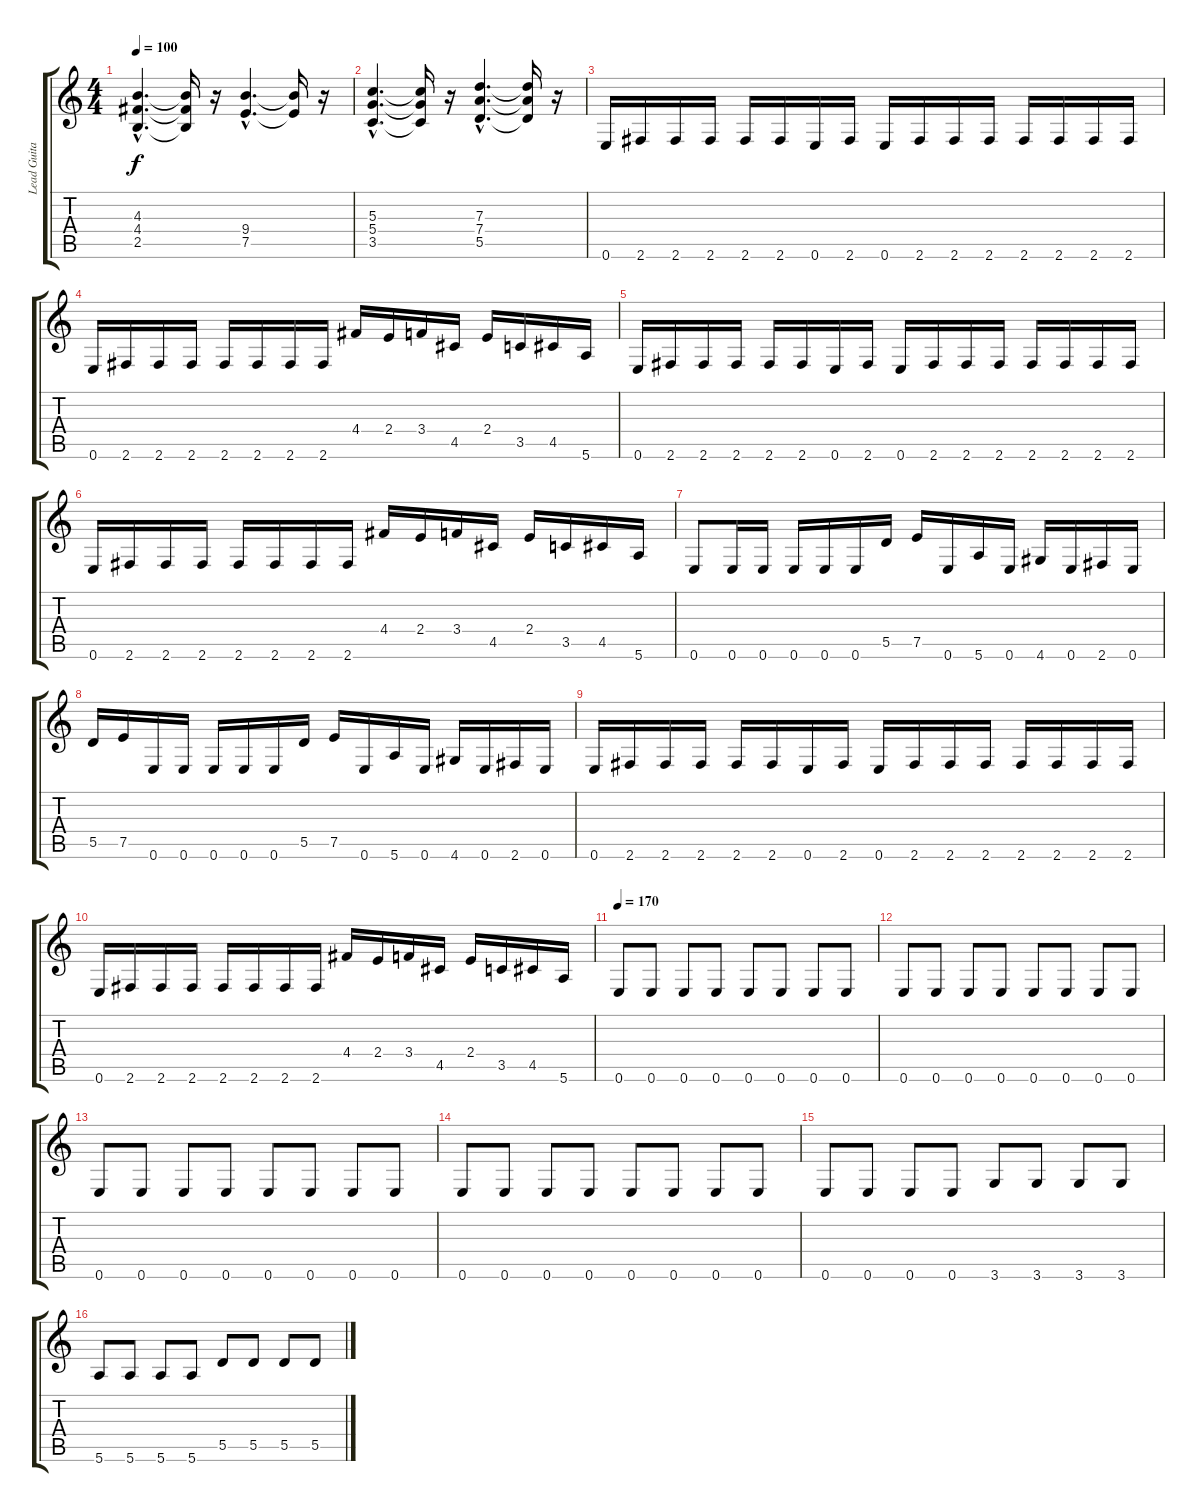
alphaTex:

\track ("Lead Guitar" "Lead Guita") {instrument distortionguitar}
\staff {score tabs}
\tuning (E4 B3 G3 D3 A2 E2) {hide}
\ts (4 4)
\tempo 100
\clef g2
\ks c
(4.3{hac} 4.4{hac} 2.5{hac}).4{d dy f} (4.3{t} 4.4{t} 2.5{t}).16 r.16 (9.4{hac} 7.5{hac}).4{d} (9.4{t} 7.5{t}).16 r.16 |
(5.3{hac} 5.4{hac} 3.5{hac}).4{d} (5.3{t} 5.4{t} 3.5{t}).16 r.16 (7.3{hac} 7.4{hac} 5.5{hac}).4{d} (7.3{t} 7.4{t} 5.5{t}).16 r.16 |
0.6.16 2.6.16 2.6.16{instrument electricguitarmuted} 2.6.16 2.6.16 2.6.16 0.6.16{instrument distortionguitar} 2.6.16 0.6.16 2.6.16 2.6.16{instrument electricguitarmuted} 2.6.16 2.6.16 2.6.16 2.6.16 2.6.16 |
0.6.16{instrument distortionguitar} 2.6.16 2.6.16{instrument electricguitarmuted} 2.6.16 2.6.16 2.6.16 2.6.16 2.6.16 4.4.16{instrument distortionguitar} 2.4.16 3.4.16 4.5.16 2.4.16 3.5.16 4.5.16 5.6.16 |
0.6.16 2.6.16 2.6.16{instrument electricguitarmuted} 2.6.16 2.6.16 2.6.16 0.6.16{instrument distortionguitar} 2.6.16 0.6.16 2.6.16 2.6.16{instrument electricguitarmuted} 2.6.16 2.6.16 2.6.16 2.6.16 2.6.16 |
0.6.16{instrument distortionguitar} 2.6.16 2.6.16{instrument electricguitarmuted} 2.6.16 2.6.16 2.6.16 2.6.16 2.6.16 4.4.16{instrument distortionguitar} 2.4.16 3.4.16 4.5.16 2.4.16 3.5.16 4.5.16 5.6.16 |
0.6.8{instrument electricguitarmuted} 0.6.16 0.6.16 0.6.16 0.6.16 0.6.16 5.5.16{instrument distortionguitar} 7.5.16 0.6.16 5.6.16 0.6.16 4.6.16 0.6.16 2.6.16 0.6.16 |
5.5.16 7.5.16 0.6.16{instrument electricguitarmuted} 0.6.16 0.6.16 0.6.16 0.6.16 5.5.16{instrument distortionguitar} 7.5.16 0.6.16 5.6.16 0.6.16 4.6.16 0.6.16 2.6.16 0.6.16 |
0.6.16 2.6.16 2.6.16{instrument electricguitarmuted} 2.6.16 2.6.16 2.6.16 0.6.16{instrument distortionguitar} 2.6.16 0.6.16 2.6.16 2.6.16{instrument electricguitarmuted} 2.6.16 2.6.16 2.6.16 2.6.16 2.6.16 |
0.6.16{instrument distortionguitar} 2.6.16 2.6.16{instrument electricguitarmuted} 2.6.16 2.6.16 2.6.16 2.6.16 2.6.16 4.4.16{instrument distortionguitar} 2.4.16 3.4.16 4.5.16 2.4.16 3.5.16 4.5.16 5.6.16 |
\tempo 170
0.6.8{instrument electricguitarmuted} 0.6.8 0.6.8 0.6.8 0.6.8 0.6.8 0.6.8 0.6.8 |
0.6.8 0.6.8 0.6.8 0.6.8 0.6.8 0.6.8 0.6.8 0.6.8 |
0.6.8 0.6.8 0.6.8 0.6.8 0.6.8 0.6.8 0.6.8 0.6.8 |
0.6.8 0.6.8 0.6.8 0.6.8 0.6.8 0.6.8 0.6.8 0.6.8 |
0.6.8 0.6.8 0.6.8 0.6.8 3.6.8 3.6.8 3.6.8 3.6.8 |
5.6.8 5.6.8 5.6.8 5.6.8 5.5.8 5.5.8 5.5.8 5.5.8
